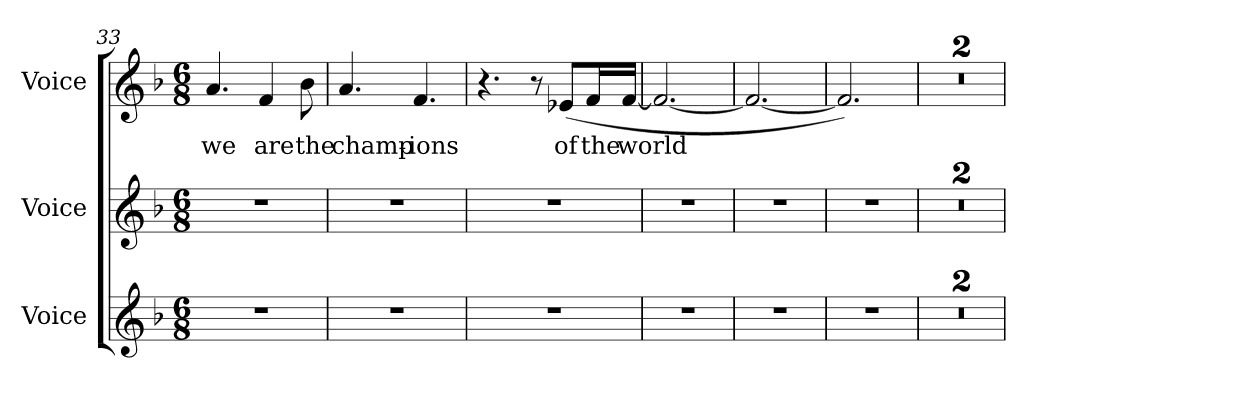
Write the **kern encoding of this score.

**kern	**kern	**kern	**text
*part3	*part2	*part1	*part1
*staff3	*staff2	*staff1	*staff1
*I"Voice	*I"Voice	*I"Voice	*
*I'Voice	*I'Voice	*I'Voice	*
*clefG2	*clefG2	*clefG2	*
*k[b-]	*k[b-]	*k[b-]	*
*F:	*F:	*F:	*
*M6/8	*M6/8	*M6/8	*
=33	=33	=33	=33
!LO:N:vis=1	!LO:N:vis=1	!	!
!	!	!	!LO:LY:b:color=#000000
2.r	2.r	4.ai/	we
!	!	!	!LO:LY:b:color=#000000
.	.	4fi/	are
!	!	!	!LO:LY:b:color=#000000
.	.	8b-i\	the
=34	=34	=34	=34
!LO:N:vis=1	!LO:N:vis=1	!	!
!	!	!	!LO:LY:b:color=#000000
2.r	2.r	4.ai/	champ-
!	!	!	!LO:LY:b:color=#000000
.	.	4.fi/	-ions
!!LO:PB:g=z
=35	=35	=35	=35
!LO:N:vis=1	!LO:N:vis=1	!	!
2.r	2.r	4.r	.
.	.	8r	.
!	!	!	!LO:LY:b:color=#000000
.	.	(8e-Xi/L	of
!	!	!	!LO:LY:b:color=#000000
.	.	16fi/L	the
!	!	!	!LO:LY:b:color=#000000
.	.	[16fi/JJ	world
=36	=36	=36	=36
!LO:N:vis=1	!LO:N:vis=1	!	!
2.r	2.r	2.fi/_	.
=37	=37	=37	=37
!LO:N:vis=1	!LO:N:vis=1	!	!
2.r	2.r	2.fi/_	.
=38	=38	=38	=38
!LO:N:vis=1	!LO:N:vis=1	!	!
2.r	2.r	2.fi/])	.
=39	=39	=39	=39
!LO:N:vis=1	!LO:N:vis=1	!LO:N:vis=1	!
2.r	2.r	2.r	.
=40	=40	=40	=40
!LO:N:vis=1	!LO:N:vis=1	!LO:N:vis=1	!
2.r	2.r	2.r	.
=	=	=	=
*-	*-	*-	*-
